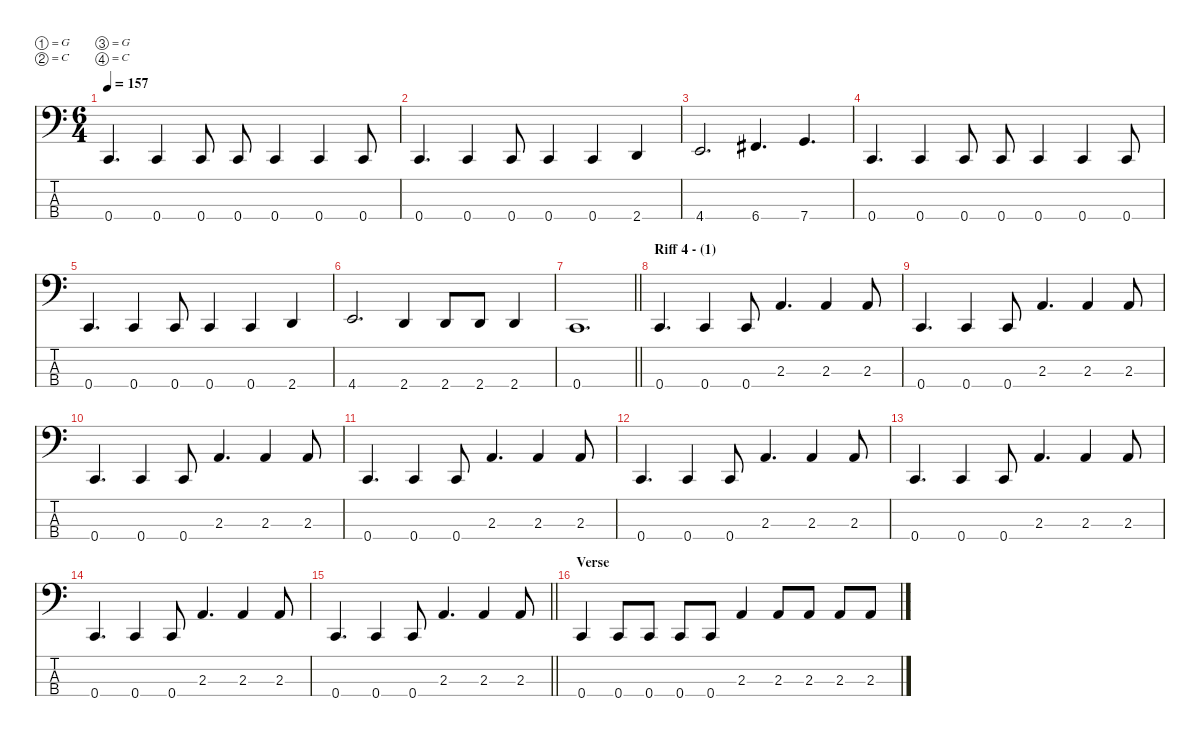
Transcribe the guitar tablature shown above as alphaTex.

\defaultSystemsLayout 4
\hideDynamics
\bracketExtendMode nobrackets
\singleTrackTrackNamePolicy hidden
\multiTrackTrackNamePolicy hidden
\firstSystemTrackNameMode fullname
\firstSystemTrackNameOrientation horizontal
\otherSystemsTrackNameOrientation horizontal
\track ("Bass" "el.bs.") {instrument electricbassfinger}
\staff {score tabs}
\tuning (G2 C2 G1 C1)
\ts (6 4)
\tempo 157
\clef f4
\ks c
0.4.4{d dy f beam Up} 0.4.4{beam Up} 0.4.8{beam Up} 0.4.8{beam Up} 0.4.4{beam Up} 0.4.4{beam Up} 0.4.8{beam Up} |
0.4.4{d beam Up} 0.4.4{beam Up} 0.4.8{beam Up} 0.4.4{beam Up} 0.4.4{beam Up} 2.4.4{beam Up} |
4.4.2{d beam Up} 6.4{acc #}.4{d beam Up} 7.4.4{d beam Up} |
0.4.4{d beam Up} 0.4.4{beam Up} 0.4.8{beam Up} 0.4.8{beam Up} 0.4.4{beam Up} 0.4.4{beam Up} 0.4.8{beam Up} |
0.4.4{d beam Up} 0.4.4{beam Up} 0.4.8{beam Up} 0.4.4{beam Up} 0.4.4{beam Up} 2.4.4{beam Up} |
4.4.2{d beam Up} 2.4.4{beam Up} 2.4.8{beam Up} 2.4.8{beam Up} 2.4.4{beam Up} |
\barLineRight lightlight
0.4.1{d beam Up} |
\section ("" "Riff 4 - (1)")
0.4.4{d beam Up} 0.4.4{beam Up} 0.4.8{beam Up} 2.3.4{d beam Up} 2.3.4{beam Up} 2.3.8{beam Up} |
0.4.4{d beam Up} 0.4.4{beam Up} 0.4.8{beam Up} 2.3.4{d beam Up} 2.3.4{beam Up} 2.3.8{beam Up} |
0.4.4{d beam Up} 0.4.4{beam Up} 0.4.8{beam Up} 2.3.4{d beam Up} 2.3.4{beam Up} 2.3.8{beam Up} |
0.4.4{d beam Up} 0.4.4{beam Up} 0.4.8{beam Up} 2.3.4{d beam Up} 2.3.4{beam Up} 2.3.8{beam Up} |
0.4.4{d beam Up} 0.4.4{beam Up} 0.4.8{beam Up} 2.3.4{d beam Up} 2.3.4{beam Up} 2.3.8{beam Up} |
0.4.4{d beam Up} 0.4.4{beam Up} 0.4.8{beam Up} 2.3.4{d beam Up} 2.3.4{beam Up} 2.3.8{beam Up} |
0.4.4{d beam Up} 0.4.4{beam Up} 0.4.8{beam Up} 2.3.4{d beam Up} 2.3.4{beam Up} 2.3.8{beam Up} |
\barLineRight lightlight
0.4.4{d beam Up} 0.4.4{beam Up} 0.4.8{beam Up} 2.3.4{d beam Up} 2.3.4{beam Up} 2.3.8{beam Up} |
\section ("" "Verse")
0.4.4{beam Up} 0.4.8{beam Up} 0.4.8{beam Up} 0.4.8{beam Up} 0.4.8{beam Up} 2.3.4{beam Up} 2.3.8{beam Up} 2.3.8{beam Up} 2.3.8{beam Up} 2.3.8{beam Up}
